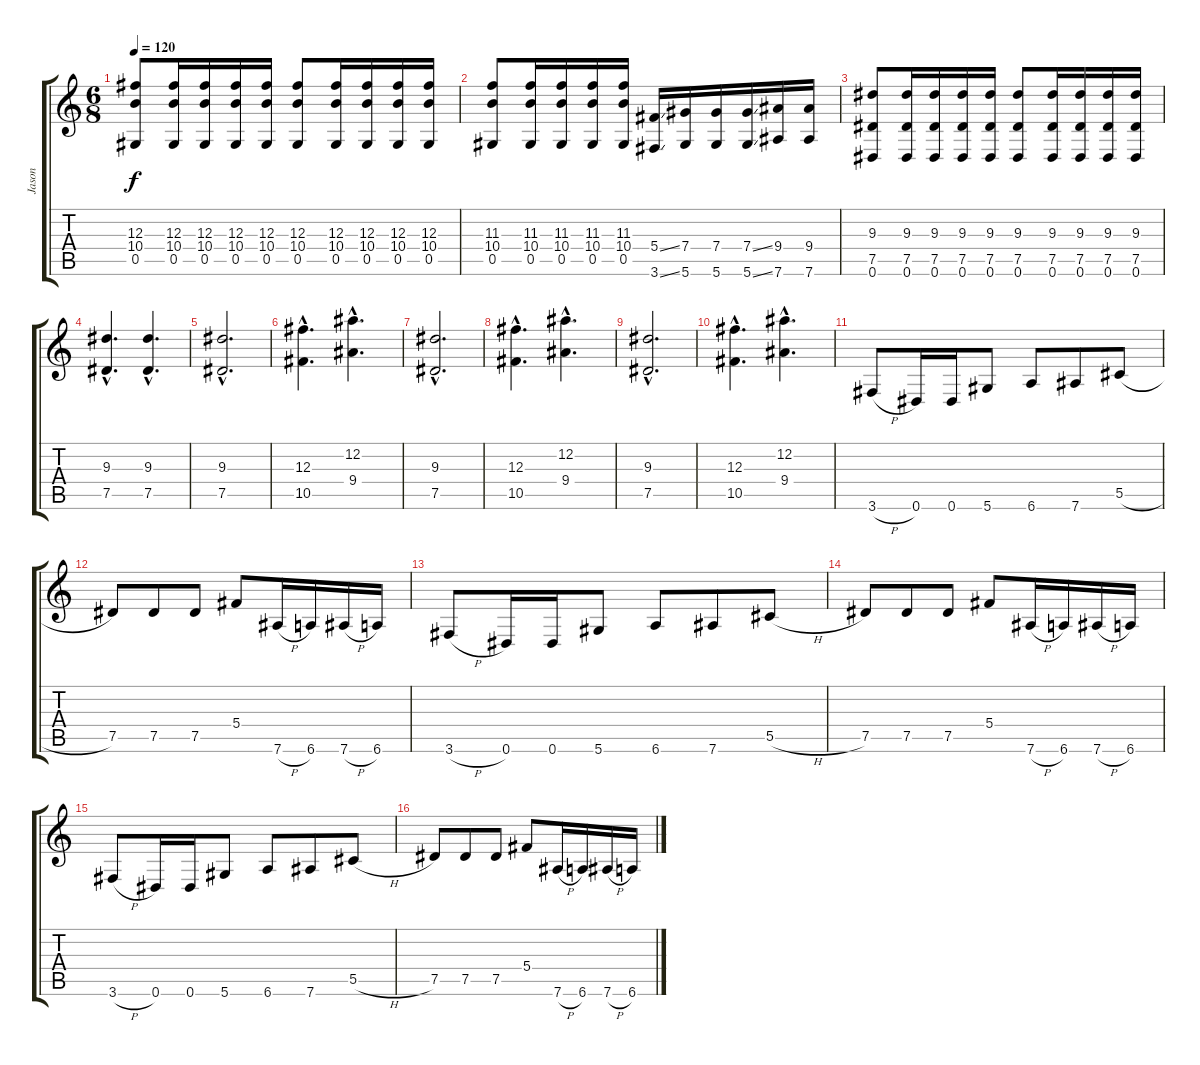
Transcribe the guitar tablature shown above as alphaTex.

\track ("Jason" "Jason") {instrument distortionguitar}
\staff {score tabs}
\tuning (Eb4 Bb3 Gb3 Db3 Ab2 Eb2) {hide}
\ts (6 8)
\tempo 120
\clef g2
\ks c
(12.3 10.4 0.5).8{dy f} (12.3 10.4 0.5).16 (12.3 10.4 0.5).16 (12.3 10.4 0.5).16 (12.3 10.4 0.5).16 (12.3 10.4 0.5).8 (12.3 10.4 0.5).16 (12.3 10.4 0.5).16 (12.3 10.4 0.5).16 (12.3 10.4 0.5).16 |
(11.3 10.4 0.5).8 (11.3 10.4 0.5).16 (11.3 10.4 0.5).16 (11.3 10.4 0.5).16 (11.3 10.4 0.5).16 (5.4{ss} 3.6{ss}).16 (7.4 5.6).16 (7.4 5.6).16 (7.4{ss} 5.6{ss}).16 (9.4 7.6).16 (9.4 7.6).16 |
(9.3 7.5 0.6).8 (9.3 7.5 0.6).16 (9.3 7.5 0.6).16 (9.3 7.5 0.6).16 (9.3 7.5 0.6).16 (9.3 7.5 0.6).8 (9.3 7.5 0.6).16 (9.3 7.5 0.6).16 (9.3 7.5 0.6).16 (9.3 7.5 0.6).16 |
(9.3{hac} 7.5{hac}).4{d} (9.3{hac} 7.5{hac}).4{d} |
(9.3{hac} 7.5{hac}).2{d} |
(12.3{hac} 10.5{hac}).4{d} (12.2{hac} 9.4{hac}).4{d} |
(9.3{hac} 7.5{hac}).2{d} |
(12.3{hac} 10.5{hac}).4{d} (12.2{hac} 9.4{hac}).4{d} |
(9.3{hac} 7.5{hac}).2{d} |
(12.3{hac} 10.5{hac}).4{d} (12.2{hac} 9.4{hac}).4{d} |
3.6{h}.8 0.6.16 0.6.16 5.6.8 6.6.8 7.6.8 5.5{h}.8 |
7.5.8 7.5.8 7.5.8 5.4.8 7.6{h}.16 6.6.16 7.6{h}.16 6.6.16 |
3.6{h}.8 0.6.16 0.6.16 5.6.8 6.6.8 7.6.8 5.5{h}.8 |
7.5.8 7.5.8 7.5.8 5.4.8 7.6{h}.16 6.6.16 7.6{h}.16 6.6.16 |
3.6{h}.8 0.6.16 0.6.16 5.6.8 6.6.8 7.6.8 5.5{h}.8 |
7.5.8 7.5.8 7.5.8 5.4.8 7.6{h}.16 6.6.16 7.6{h}.16 6.6.16
